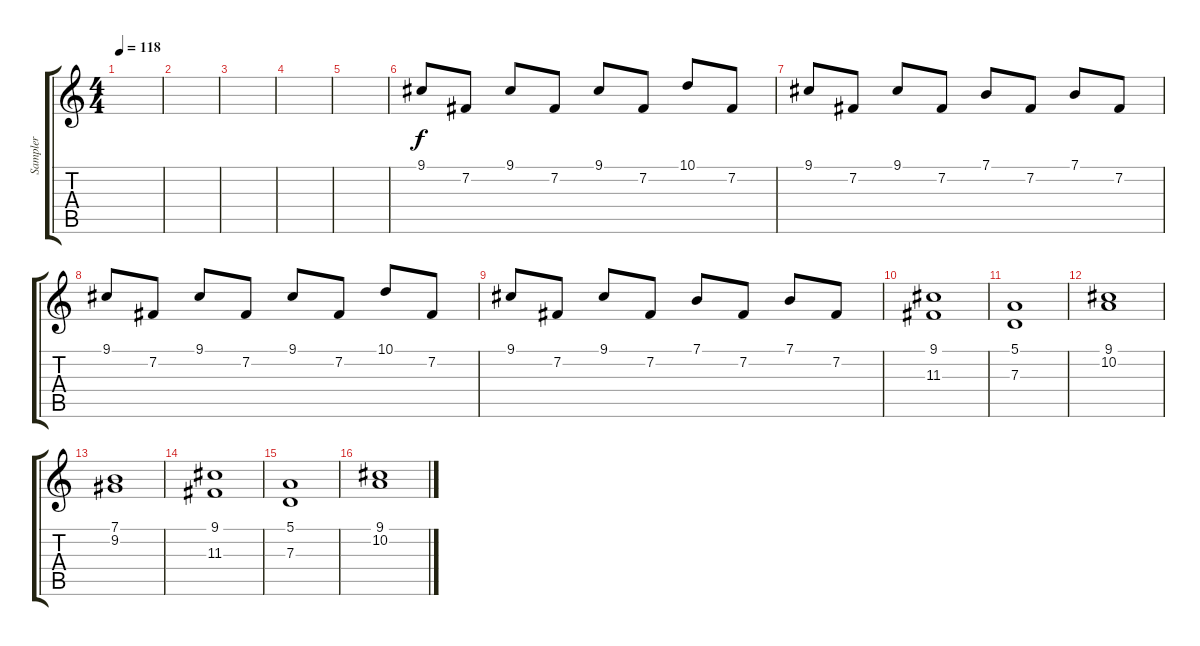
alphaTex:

\track ("Sampler" "Sampler") {instrument electricgrandpiano}
\staff {score tabs}
\tuning (E4 B3 G3 D3 A2 E2) {hide}
\ts (4 4)
\tempo 118
\clef g2
\ks c
|
|
|
|
|
9.1.8{volume 10} 7.2.8 9.1.8 7.2.8 9.1.8 7.2.8 10.1.8 7.2.8 |
9.1.8 7.2.8 9.1.8 7.2.8 7.1.8 7.2.8 7.1.8 7.2.8 |
9.1.8 7.2.8 9.1.8 7.2.8 9.1.8 7.2.8 10.1.8 7.2.8 |
9.1.8 7.2.8 9.1.8 7.2.8 7.1.8 7.2.8 7.1.8 7.2.8 |
(9.1 11.3).1 |
(5.1 7.3).1 |
(9.1 10.2).1 |
(7.1 9.2).1 |
(9.1 11.3).1 |
(5.1 7.3).1 |
(9.1 10.2).1
